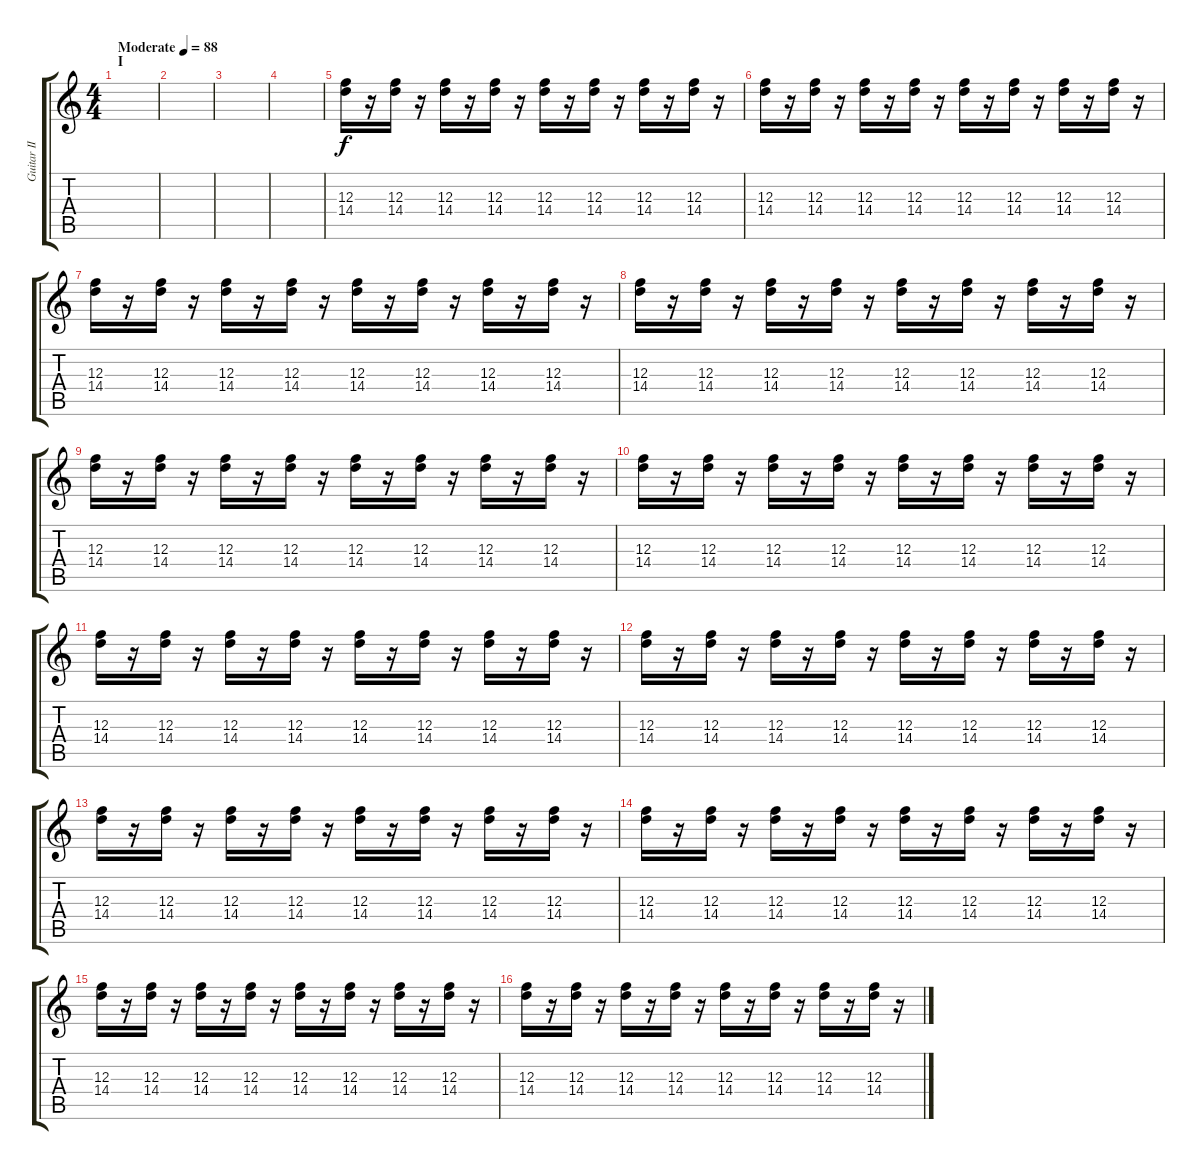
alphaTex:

\track ("Guitar II" "Guitar II") {instrument electricguitarjazz}
\staff {score tabs}
\tuning (D4 A3 F3 C3 G2 D2) {hide}
\ts (4 4)
\section ("" "I")
\tempo (88 "Moderate")
\clef g2
\ks c
|
|
|
|
(12.3 14.4).16 r.16 (12.3 14.4).16 r.16 (12.3 14.4).16 r.16 (12.3 14.4).16 r.16 (12.3 14.4).16 r.16 (12.3 14.4).16 r.16 (12.3 14.4).16 r.16 (12.3 14.4).16 r.16 |
(12.3 14.4).16 r.16 (12.3 14.4).16 r.16 (12.3 14.4).16 r.16 (12.3 14.4).16 r.16 (12.3 14.4).16 r.16 (12.3 14.4).16 r.16 (12.3 14.4).16 r.16 (12.3 14.4).16 r.16 |
(12.3 14.4).16 r.16 (12.3 14.4).16 r.16 (12.3 14.4).16 r.16 (12.3 14.4).16 r.16 (12.3 14.4).16 r.16 (12.3 14.4).16 r.16 (12.3 14.4).16 r.16 (12.3 14.4).16 r.16 |
(12.3 14.4).16 r.16 (12.3 14.4).16 r.16 (12.3 14.4).16 r.16 (12.3 14.4).16 r.16 (12.3 14.4).16 r.16 (12.3 14.4).16 r.16 (12.3 14.4).16 r.16 (12.3 14.4).16 r.16 |
(12.3 14.4).16 r.16 (12.3 14.4).16 r.16 (12.3 14.4).16 r.16 (12.3 14.4).16 r.16 (12.3 14.4).16 r.16 (12.3 14.4).16 r.16 (12.3 14.4).16 r.16 (12.3 14.4).16 r.16 |
(12.3 14.4).16 r.16 (12.3 14.4).16 r.16 (12.3 14.4).16 r.16 (12.3 14.4).16 r.16 (12.3 14.4).16 r.16 (12.3 14.4).16 r.16 (12.3 14.4).16 r.16 (12.3 14.4).16 r.16 |
(12.3 14.4).16 r.16 (12.3 14.4).16 r.16 (12.3 14.4).16 r.16 (12.3 14.4).16 r.16 (12.3 14.4).16 r.16 (12.3 14.4).16 r.16 (12.3 14.4).16 r.16 (12.3 14.4).16 r.16 |
(12.3 14.4).16 r.16 (12.3 14.4).16 r.16 (12.3 14.4).16 r.16 (12.3 14.4).16 r.16 (12.3 14.4).16 r.16 (12.3 14.4).16 r.16 (12.3 14.4).16 r.16 (12.3 14.4).16 r.16 |
(12.3 14.4).16 r.16 (12.3 14.4).16 r.16 (12.3 14.4).16 r.16 (12.3 14.4).16 r.16 (12.3 14.4).16 r.16 (12.3 14.4).16 r.16 (12.3 14.4).16 r.16 (12.3 14.4).16 r.16 |
(12.3 14.4).16 r.16 (12.3 14.4).16 r.16 (12.3 14.4).16 r.16 (12.3 14.4).16 r.16 (12.3 14.4).16 r.16 (12.3 14.4).16 r.16 (12.3 14.4).16 r.16 (12.3 14.4).16 r.16 |
(12.3 14.4).16 r.16 (12.3 14.4).16 r.16 (12.3 14.4).16 r.16 (12.3 14.4).16 r.16 (12.3 14.4).16 r.16 (12.3 14.4).16 r.16 (12.3 14.4).16 r.16 (12.3 14.4).16 r.16 |
(12.3 14.4).16 r.16 (12.3 14.4).16 r.16 (12.3 14.4).16 r.16 (12.3 14.4).16 r.16 (12.3 14.4).16 r.16 (12.3 14.4).16 r.16 (12.3 14.4).16 r.16 (12.3 14.4).16 r.16
